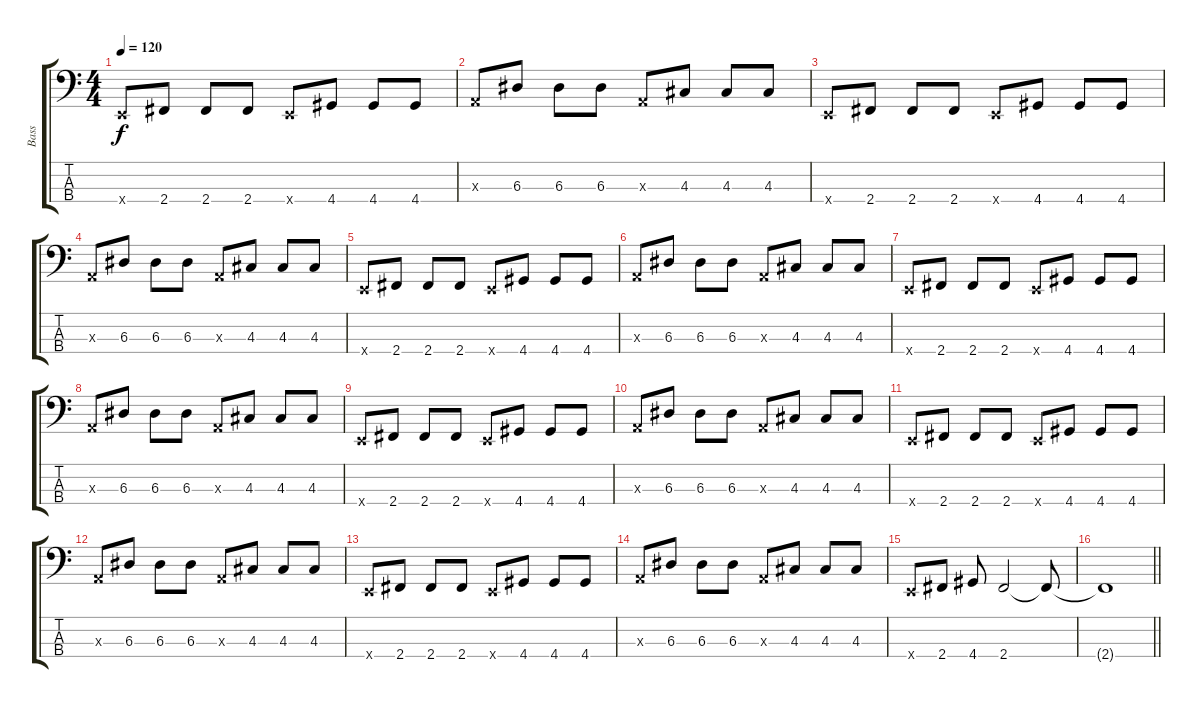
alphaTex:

\track ("Bass" "Bass") {instrument electricbassfinger}
\staff {score tabs}
\tuning (G2 D2 A1 E1) {hide}
\ts (4 4)
\tempo 120
\clef f4
\ks c
0.4{x}.8{dy f} 2.4.8 2.4.8 2.4.8 0.4{x}.8 4.4.8 4.4.8 4.4.8 |
0.3{x}.8 6.3.8 6.3.8 6.3.8 0.3{x}.8 4.3.8 4.3.8 4.3.8 |
0.4{x}.8 2.4.8 2.4.8 2.4.8 0.4{x}.8 4.4.8 4.4.8 4.4.8 |
0.3{x}.8 6.3.8 6.3.8 6.3.8 0.3{x}.8 4.3.8 4.3.8 4.3.8 |
0.4{x}.8 2.4.8 2.4.8 2.4.8 0.4{x}.8 4.4.8 4.4.8 4.4.8 |
0.3{x}.8 6.3.8 6.3.8 6.3.8 0.3{x}.8 4.3.8 4.3.8 4.3.8 |
0.4{x}.8 2.4.8 2.4.8 2.4.8 0.4{x}.8 4.4.8 4.4.8 4.4.8 |
0.3{x}.8 6.3.8 6.3.8 6.3.8 0.3{x}.8 4.3.8 4.3.8 4.3.8 |
0.4{x}.8 2.4.8 2.4.8 2.4.8 0.4{x}.8 4.4.8 4.4.8 4.4.8 |
0.3{x}.8 6.3.8 6.3.8 6.3.8 0.3{x}.8 4.3.8 4.3.8 4.3.8 |
0.4{x}.8 2.4.8 2.4.8 2.4.8 0.4{x}.8 4.4.8 4.4.8 4.4.8 |
0.3{x}.8 6.3.8 6.3.8 6.3.8 0.3{x}.8 4.3.8 4.3.8 4.3.8 |
0.4{x}.8 2.4.8 2.4.8 2.4.8 0.4{x}.8 4.4.8 4.4.8 4.4.8 |
0.3{x}.8 6.3.8 6.3.8 6.3.8 0.3{x}.8 4.3.8 4.3.8 4.3.8 |
0.4{x}.8 2.4.8 4.4.8 2.4.2 2.4{t}.8 |
\barLineRight lightlight
2.4{t}.1
